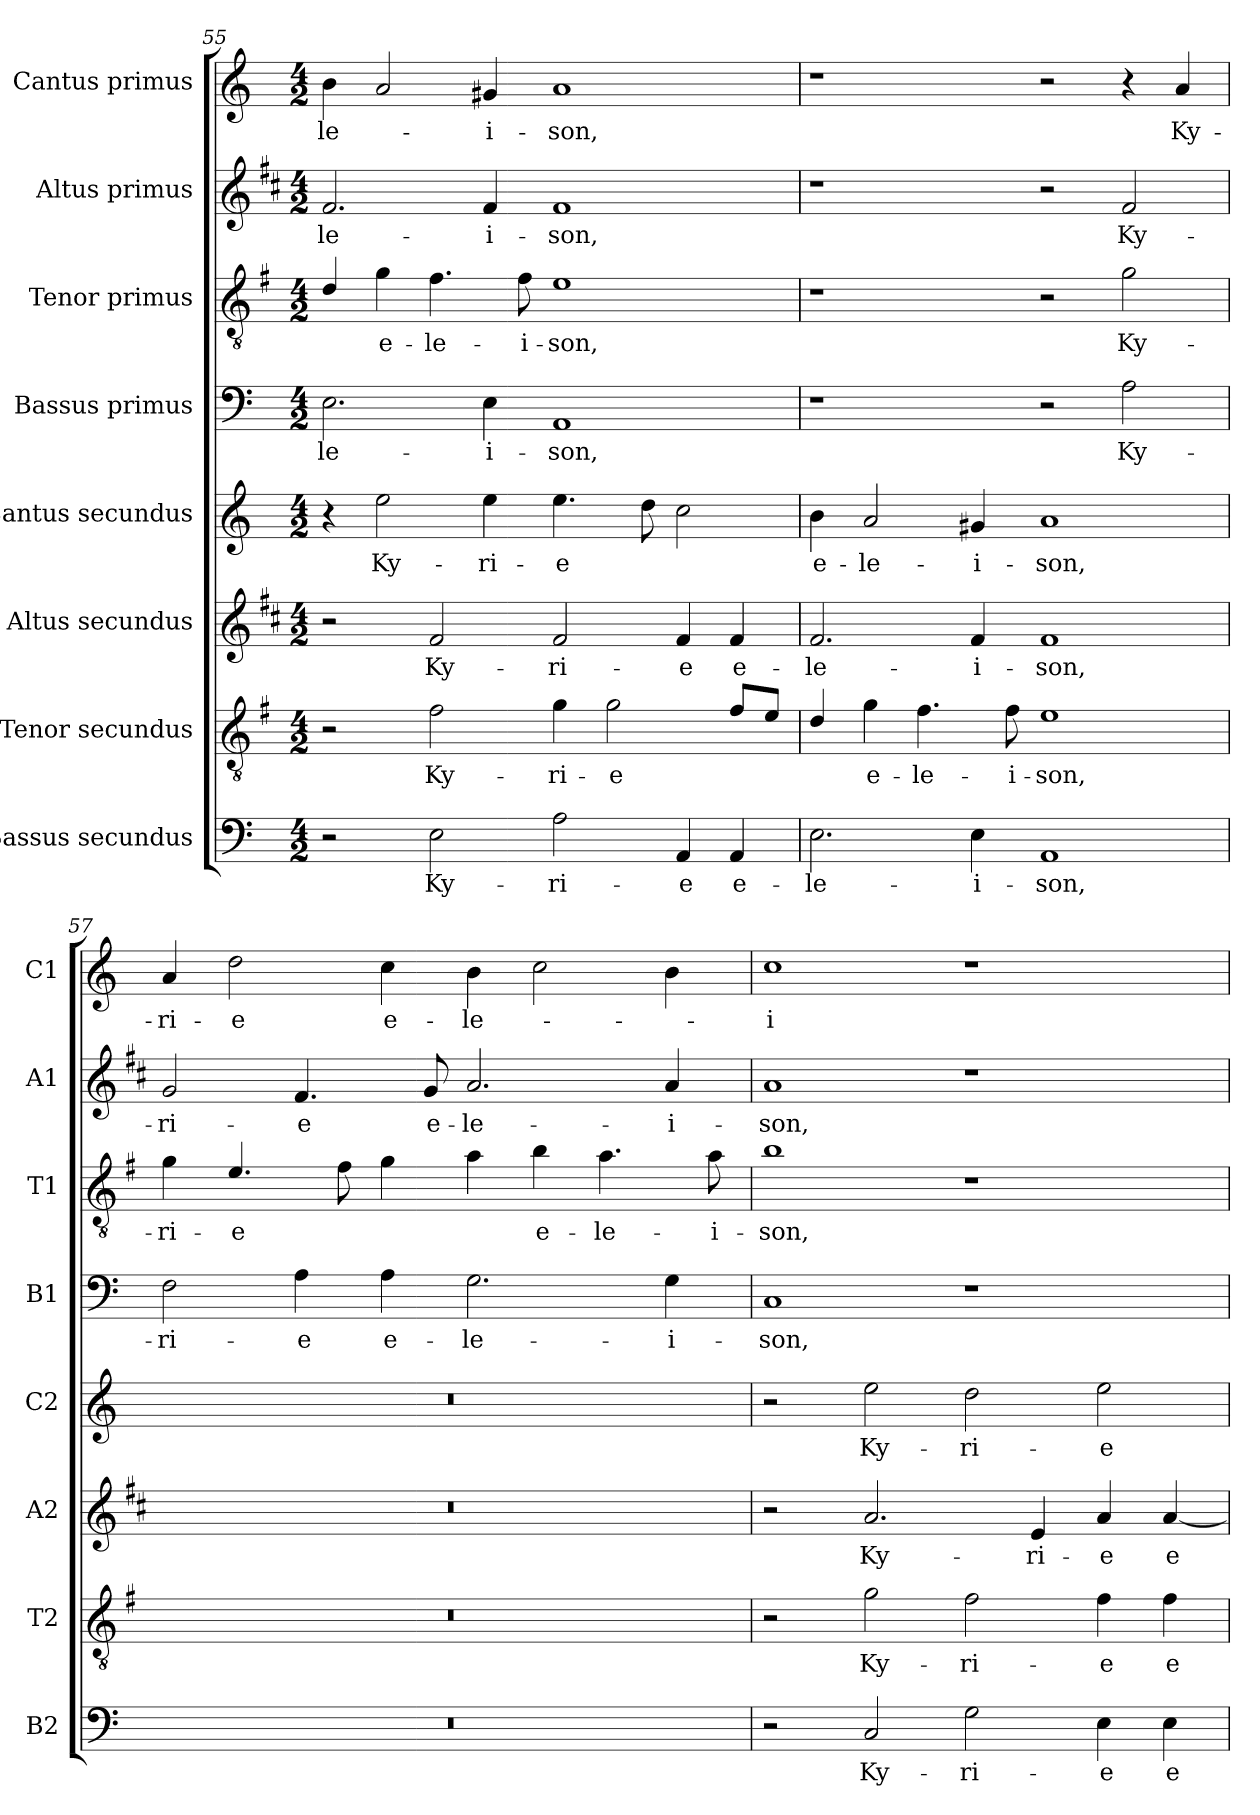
**kern	**text	**kern	**text	**kern	**text	**kern	**text	**kern	**text	**kern	**text	**kern	**text	**kern	**text
*part8	*part8	*part7	*part7	*part6	*part6	*part5	*part5	*part4	*part4	*part3	*part3	*part2	*part2	*part1	*part1
*staff8	*staff8	*staff7	*staff7	*staff6	*staff6	*staff5	*staff5	*staff4	*staff4	*staff3	*staff3	*staff2	*staff2	*staff1	*staff1
*I"Bassus secundus	*	*I"Tenor secundus	*	*I"Altus secundus	*	*I"Cantus secundus	*	*I"Bassus primus	*	*I"Tenor primus	*	*I"Altus primus	*	*I"Cantus primus	*
*I'B2	*	*I'T2	*	*I'A2	*	*I'C2	*	*I'B1	*	*I'T1	*	*I'A1	*	*I'C1	*
*clefF4	*	*clefGv2	*	*clefG2	*	*clefG2	*	*clefF4	*	*clefGv2	*	*clefG2	*	*clefG2	*
*	*	*ITrd4c7	*	*ITrd1c2	*	*	*	*	*	*ITrd4c7	*	*ITrd1c2	*	*	*
*k[]	*	*k[]	*	*k[]	*	*k[]	*	*k[]	*	*k[]	*	*k[]	*	*k[]	*
*C:	*	*C:	*	*C:	*	*C:	*	*C:	*	*C:	*	*C:	*	*C:	*
*M4/2	*	*M4/2	*	*M4/2	*	*M4/2	*	*M4/2	*	*M4/2	*	*M4/2	*	*M4/2	*
=55	=55	=55	=55	=55	=55	=55	=55	=55	=55	=55	=55	=55	=55	=55	=55
!	!	!	!	!	!	!	!	!	!LO:LY:b	!	!	!	!LO:LY:b	!	!LO:LY:b
2r	.	2r	.	2r	.	4r	.	2.E\	-le-	4G/	.	2.e/	-le-	4b\	-le-
!	!	!	!	!	!	!	!LO:LY:b	!	!	!	!LO:LY:b	!	!	!	!
.	.	.	.	.	.	2ee\	Ky-	.	.	4c\	e-	.	.	2a/	.
!	!LO:LY:b	!	!LO:LY:b	!	!LO:LY:b	!	!	!	!	!	!LO:LY:b	!	!	!	!
2E\	Ky-	2B\	-Ky-	2e/	Ky-	.	.	.	.	4.B\	-le-	.	.	.	.
!	!	!	!	!	!	!	!LO:LY:b	!	!LO:LY:b	!	!	!	!LO:LY:b	!	!LO:LY:b
.	.	.	.	.	.	4ee\	-ri-	4E\	-i-	.	.	4e/	-i-	4g#X/	-i-
!	!	!	!	!	!	!	!	!	!	!	!LO:LY:b	!	!	!	!
.	.	.	.	.	.	.	.	.	.	8B\	-i-	.	.	.	.
!	!LO:LY:b	!	!LO:LY:b	!	!LO:LY:b	!	!LO:LY:b	!	!LO:LY:b	!	!LO:LY:b	!	!LO:LY:b	!	!LO:LY:b
2A\	-ri-	4c\	-ri-	2e/	-ri-	4.ee\	-e	1AA	-son,	1A	-son,	1e	-son,	1a	-son,
!	!	!	!LO:LY:b	!	!	!	!	!	!	!	!	!	!	!	!
.	.	2c\	-e	.	.	.	.	.	.	.	.	.	.	.	.
.	.	.	.	.	.	8dd\	.	.	.	.	.	.	.	.	.
!	!LO:LY:b	!	!	!	!LO:LY:b	!	!	!	!	!	!	!	!	!	!
4AA/	-e	.	.	4e/	-e	2cc\	.	.	.	.	.	.	.	.	.
!	!LO:LY:b	!	!	!	!LO:LY:b	!	!	!	!	!	!	!	!	!	!
4AA/	e-	8B/L	.	4e/	e-	.	.	.	.	.	.	.	.	.	.
.	.	8A/J	.	.	.	.	.	.	.	.	.	.	.	.	.
=56	=56	=56	=56	=56	=56	=56	=56	=56	=56	=56	=56	=56	=56	=56	=56
!	!LO:LY:b	!	!	!	!LO:LY:b	!	!LO:LY:b	!	!	!	!	!	!	!	!
2.E\	-le-	4G/	.	2.e/	-le-	4b\	e-	1r	.	1r	.	1r	.	1r	.
!	!	!	!LO:LY:b	!	!	!	!LO:LY:b	!	!	!	!	!	!	!	!
.	.	4c\	e-	.	.	2a/	-le-	.	.	.	.	.	.	.	.
!	!	!	!LO:LY:b	!	!	!	!	!	!	!	!	!	!	!	!
.	.	4.B\	-le-	.	.	.	.	.	.	.	.	.	.	.	.
!	!LO:LY:b	!	!	!	!LO:LY:b	!	!LO:LY:b	!	!	!	!	!	!	!	!
4E\	-i-	.	.	4e/	-i-	4g#X/	-i-	.	.	.	.	.	.	.	.
!	!	!	!LO:LY:b	!	!	!	!	!	!	!	!	!	!	!	!
.	.	8B\	-i-	.	.	.	.	.	.	.	.	.	.	.	.
!	!LO:LY:b	!	!LO:LY:b	!	!LO:LY:b	!	!LO:LY:b	!	!	!	!	!	!	!	!
1AA	-son,	1A	-son,	1e	-son,	1a	-son,	2r	.	2r	.	2r	.	2r	.
!	!	!	!	!	!	!	!	!	!LO:LY:b	!	!LO:LY:b	!	!LO:LY:b	!	!
.	.	.	.	.	.	.	.	2A\	Ky-	2c\	Ky-	2e/	Ky-	4r	.
!	!	!	!	!	!	!	!	!	!	!	!	!	!	!	!LO:LY:b
.	.	.	.	.	.	.	.	.	.	.	.	.	.	4a/	Ky-
!!LO:PB:g=z
=57	=57	=57	=57	=57	=57	=57	=57	=57	=57	=57	=57	=57	=57	=57	=57
!	!	!	!	!	!	!	!	!	!LO:LY:b	!	!LO:LY:b	!	!LO:LY:b	!	!LO:LY:b
0r	.	0r	.	0r	.	0r	.	2F\	-ri-	4c\	-ri-	2f/	-ri-	4a/	-ri-
!	!	!	!	!	!	!	!	!	!	!	!LO:LY:b	!	!	!	!LO:LY:b
.	.	.	.	.	.	.	.	.	.	4.A/	-e	.	.	2dd\	-e
!	!	!	!	!	!	!	!	!	!LO:LY:b	!	!	!	!LO:LY:b	!	!
.	.	.	.	.	.	.	.	4A\	-e	.	.	4.e/	-e	.	.
.	.	.	.	.	.	.	.	.	.	8B\	.	.	.	.	.
!	!	!	!	!	!	!	!	!	!LO:LY:b	!	!	!	!	!	!LO:LY:b
.	.	.	.	.	.	.	.	4A\	e-	4c\	.	.	.	4cc\	e-
!	!	!	!	!	!	!	!	!	!	!	!	!	!LO:LY:b	!	!
.	.	.	.	.	.	.	.	.	.	.	.	8f/	e-	.	.
!	!	!	!	!	!	!	!	!	!LO:LY:b	!	!	!	!LO:LY:b	!	!LO:LY:b
.	.	.	.	.	.	.	.	2.G\	-le-	4d\	.	2.g/	-le-	4b\	-le-
!	!	!	!	!	!	!	!	!	!	!	!LO:LY:b	!	!	!	!
.	.	.	.	.	.	.	.	.	.	4e\	e-	.	.	2cc\	.
!	!	!	!	!	!	!	!	!	!	!	!LO:LY:b	!	!	!	!
.	.	.	.	.	.	.	.	.	.	4.d\	-le-	.	.	.	.
!	!	!	!	!	!	!	!	!	!LO:LY:b	!	!	!	!LO:LY:b	!	!
.	.	.	.	.	.	.	.	4G\	-i-	.	.	4g/	-i-	4b\	.
!	!	!	!	!	!	!	!	!	!	!	!LO:LY:b	!	!	!	!
.	.	.	.	.	.	.	.	.	.	8d\	-i-	.	.	.	.
=58	=58	=58	=58	=58	=58	=58	=58	=58	=58	=58	=58	=58	=58	=58	=58
!	!	!	!	!	!	!	!	!	!LO:LY:b	!	!LO:LY:b	!	!LO:LY:b	!	!LO:LY:b
2r	.	2r	.	2r	.	2r	.	1C	-son,	1e	-son,	1g	-son,	1cc	-i-
!	!LO:LY:b	!	!LO:LY:b	!	!LO:LY:b	!	!LO:LY:b	!	!	!	!	!	!	!	!
2C/	Ky-	2c\	Ky-	2.g/	Ky-	2ee\	Ky-	.	.	.	.	.	.	.	.
!	!LO:LY:b	!	!LO:LY:b	!	!	!	!LO:LY:b	!	!	!	!	!	!	!	!
2G\	-ri-	2B\	-ri-	.	.	2dd\	-ri-	1r	.	1r	.	1r	.	1r	.
!	!	!	!	!	!LO:LY:b	!	!	!	!	!	!	!	!	!	!
.	.	.	.	4d/	-ri-	.	.	.	.	.	.	.	.	.	.
!	!LO:LY:b	!	!LO:LY:b	!	!LO:LY:b	!	!LO:LY:b	!	!	!	!	!	!	!	!
4E\	-e	4B\	-e	4g/	-e	2ee\	-e	.	.	.	.	.	.	.	.
!	!LO:LY:b	!	!LO:LY:b	!	!LO:LY:b	!	!	!	!	!	!	!	!	!	!
4E\	e-	4B\	e-	[4g/	e-	.	.	.	.	.	.	.	.	.	.
=	=	=	=	=	=	=	=	=	=	=	=	=	=	=	=
*-	*-	*-	*-	*-	*-	*-	*-	*-	*-	*-	*-	*-	*-	*-	*-
